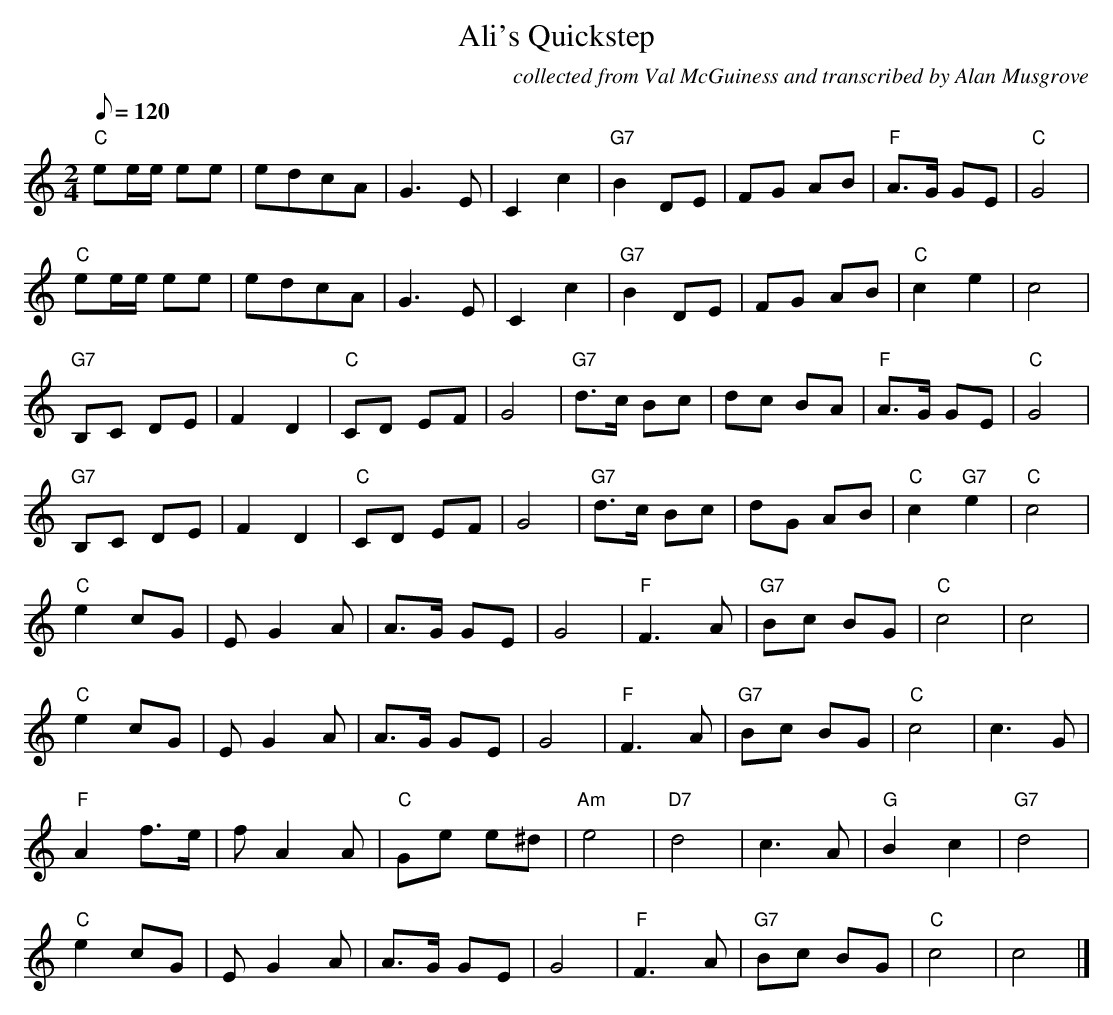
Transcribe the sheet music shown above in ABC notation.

X:1
T:Ali's Quickstep
M:2/4
L:1/8
Q:120
C:collected from Val McGuiness and transcribed by Alan Musgrove
K:C
"C"ee/e/ ee|edcA|G3E|C2c2|"G7"B2DE|FG AB|"F"A>G GE|"C"G4|
"C"ee/e/ ee|edcA|G3E|C2c2|"G7"B2DE|FG AB|"C"c2e2|c4|
"G7"B,C DE|F2D2|"C"CD EF|G4|"G7"d>c Bc|dc BA|"F"A>G GE|"C"G4|
"G7"B,C DE|F2D2|"C"CD EF|G4|"G7"d>c Bc|dG AB|"C"c2"G7"e2|"C"c4|
"C"e2 cG|EG2A|A>G GE|G4|"F"F3A|"G7"Bc BG|"C"c4|c4|
"C"e2 cG|EG2A|A>G GE|G4|"F"F3A|"G7"Bc BG|"C"c4|c3 G|
"F"A2f>e|fA2A|"C"Ge e^d|"Am"e4|"D7"d4|c3A|"G"B2c2|"G7"d4|
"C"e2 cG|EG2A|A>G GE|G4|"F"F3A|"G7"Bc BG|"C"c4|c4|]
